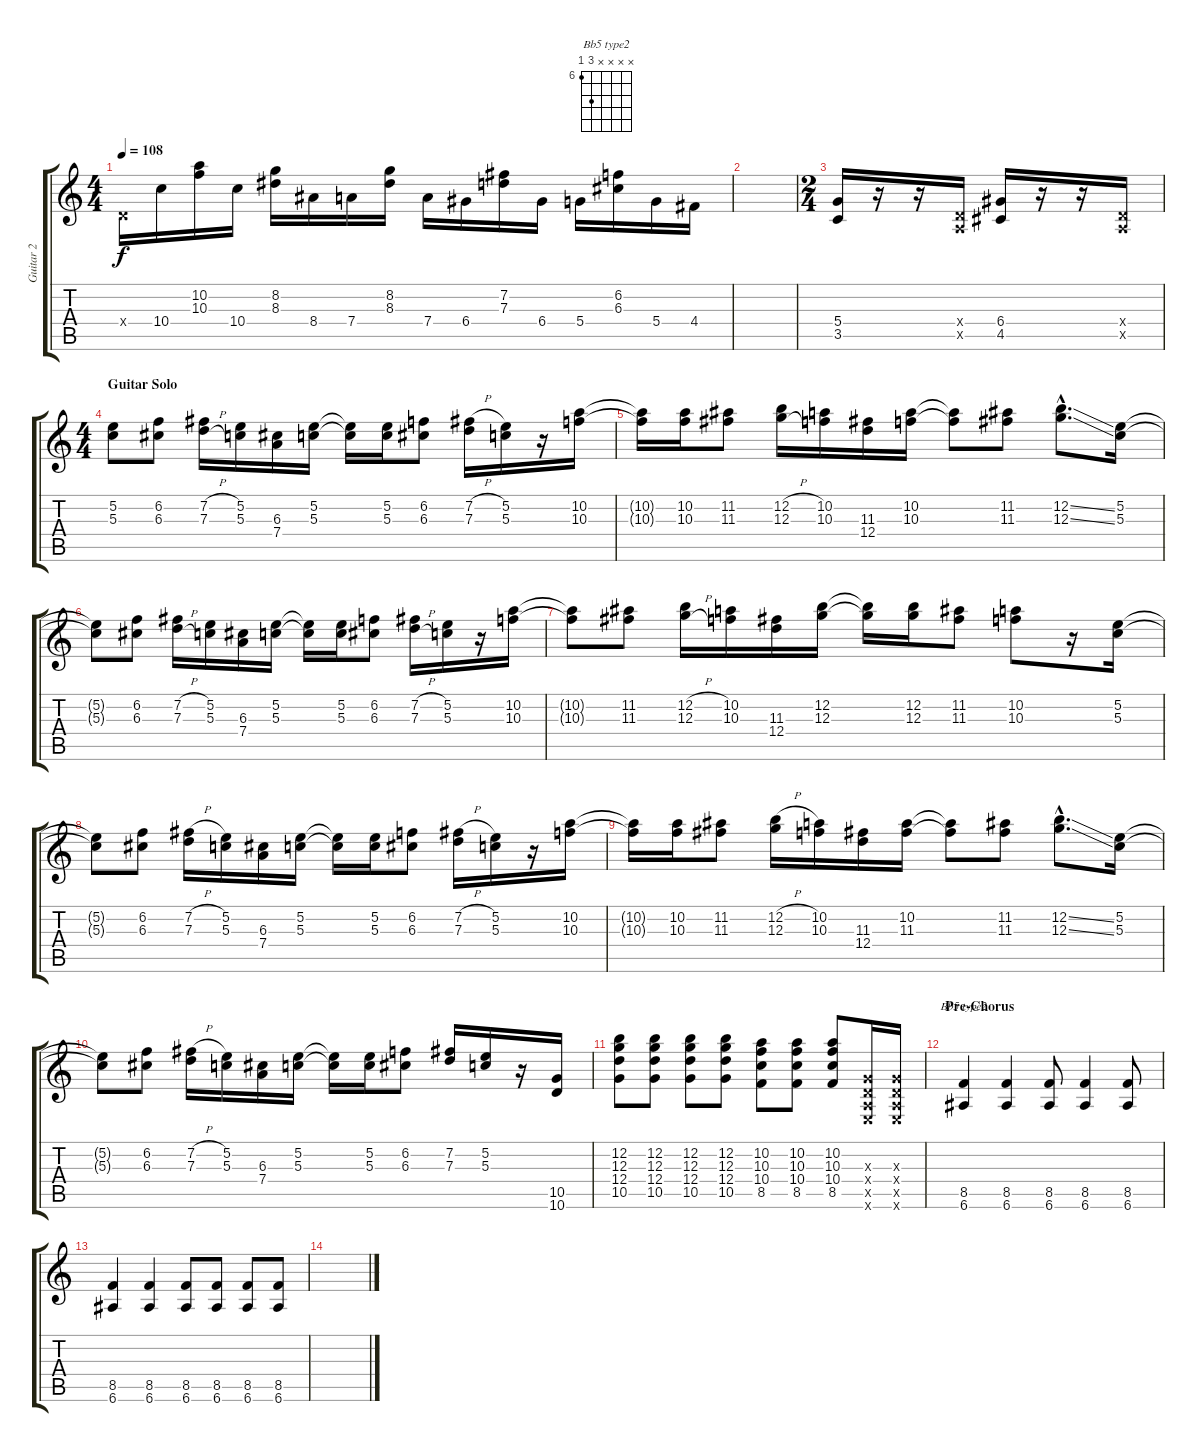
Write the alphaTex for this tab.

\track ("Guitar 2" "Guitar 2") {instrument distortionguitar}
\staff {score tabs}
\tuning (E4 B3 G3 D3 A2 E2) {hide}
\chord ("Bb5 type2" x x x x 8 6) {firstfret 6}
\ts (4 4)
\tempo 108
\clef g2
\ks c
0.4{x}.16{dy f} 10.4.16 (10.2 10.3).16 10.4.16 (8.2 8.3).16 8.4.16 7.4.16 (8.2 8.3).16 7.4.16 6.4.16 (7.2 7.3).16 6.4.16 5.4.16 (6.2 6.3).16 5.4.16 4.4.16 |
|
\ts (2 4)
(5.4 3.5).16 r.16 r.16 (0.4{x} 0.5{x}).16 (6.4 4.5).16 r.16 r.16 (0.4{x} 0.5{x}).16 |
\ts (4 4)
\section ("" "Guitar Solo")
(5.2 5.3).8 (6.2 6.3).8 (7.2{h} 7.3{h}).16 (5.2 5.3).16 (6.3 7.4).16 (5.2 5.3).16 (5.2{t} 5.3{t}).16 (5.2 5.3).16 (6.2 6.3).8 (7.2{h} 7.3).16 (5.2 5.3).16 r.16 (10.2 10.3).16 |
(10.2{t} 10.3{t}).16 (10.2 10.3).16 (11.2 11.3).8 (12.2{h} 12.3{h}).16 (10.2 10.3).16 (11.3 12.4).16 (10.2 10.3).16 (10.2{t} 10.3{t}).8 (11.2 11.3).8 (12.2{ss hac} 12.3{ss hac}).8{d} (5.2 5.3).16 |
(5.2{t} 5.3{t}).8 (6.2 6.3).8 (7.2{h} 7.3{h}).16 (5.2 5.3).16 (6.3 7.4).16 (5.2 5.3).16 (5.2{t} 5.3{t}).16 (5.2 5.3).16 (6.2 6.3).8 (7.2{h} 7.3{h}).16 (5.2 5.3).16 r.16 (10.2 10.3).16 |
(10.2{t} 10.3{t}).8 (11.2 11.3).8 (12.2{h} 12.3{h}).16 (10.2 10.3).16 (11.3 12.4).16 (12.2 12.3).16 (12.2{t} 12.3{t}).16 (12.2 12.3).16 (11.2 11.3).8 (10.2 10.3).8 r.16 (5.2 5.3).16 |
(5.2{t} 5.3{t}).8 (6.2 6.3).8 (7.2{h} 7.3).16 (5.2 5.3).16 (6.3 7.4).16 (5.2 5.3).16 (5.2{t} 5.3{t}).16 (5.2 5.3).16 (6.2 6.3).8 (7.2{h} 7.3).16 (5.2 5.3).16 r.16 (10.2 10.3).16 |
(10.2{t} 10.3{t}).16 (10.2 10.3).16 (11.2 11.3).8 (12.2{h} 12.3).16 (10.2 10.3).16 (11.3 12.4).16 (10.2 11.3).16 (10.2{t} 11.3{t}).8 (11.2 11.3).8 (12.2{ss hac} 12.3{ss hac}).8{d} (5.2 5.3).16 |
(5.2{t} 5.3{t}).8 (6.2 6.3).8 (7.2{h} 7.3).16 (5.2 5.3).16 (6.3 7.4).16 (5.2 5.3).16 (5.2{t} 5.3{t}).16 (5.2 5.3).16 (6.2 6.3).8 (7.2 7.3).16 (5.2 5.3).16 r.16 (10.5 10.6).16 |
(12.2 12.3 12.4 10.5).8 (12.2 12.3 12.4 10.5).8 (12.2 12.3 12.4 10.5).8 (12.2 12.3 12.4 10.5).8 (10.2 10.3 10.4 8.5).8 (10.2 10.3 10.4 8.5).8 (10.2 10.3 10.4 8.5).8 (0.3{x} 0.4{x} 0.5{x} 0.6{x}).16 (0.3{x} 0.4{x} 0.5{x} 0.6{x}).16 |
\section ("" "Pre-Chorus")
(8.5 6.6).4{ch "Bb5 type2"} (8.5 6.6).4 (8.5 6.6).8 (8.5 6.6).4 (8.5 6.6).8 |
(8.5 6.6).4 (8.5 6.6).4 (8.5 6.6).8 (8.5 6.6).8 (8.5 6.6).8 (8.5 6.6).8 |
\section ("" "")
